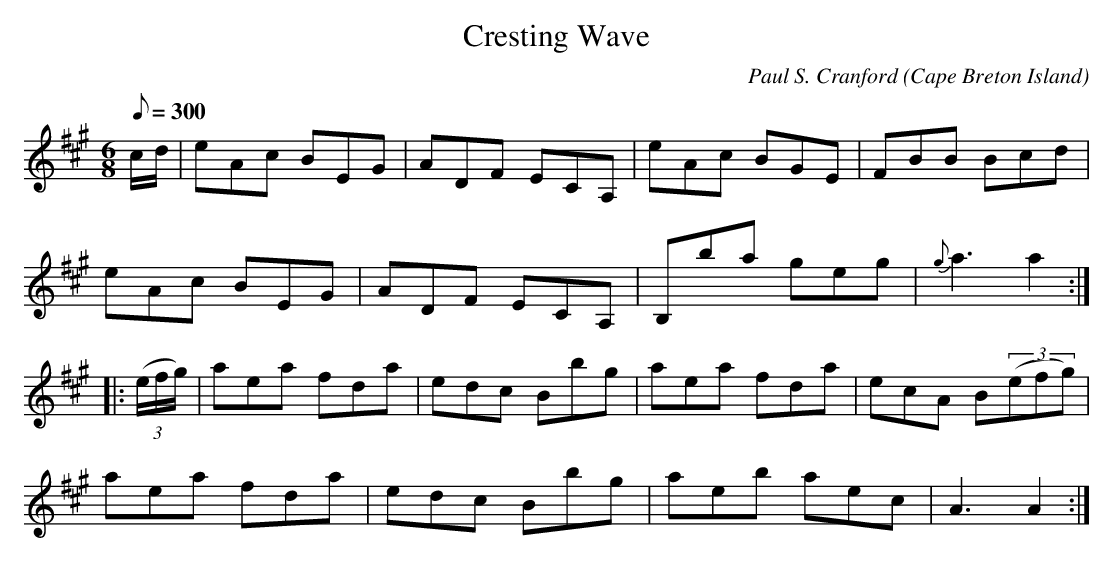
X:1
T:Cresting Wave
C:Paul S. Cranford
O:Cape Breton Island
L:1/8
M:6/8
Q:300
K:A
c/d/|eAc BEG|ADF ECA,|eAc BGE|FBB Bcd|
eAc BEG|ADF ECA,|B,ba geg|{g}a3 a2:|
|:(3(e/f/g/)|aea fda|edc Bbg|aea fda|ecA B(3(efg)|
aea fda|edc Bbg|aeb aec|A3 A2:|
